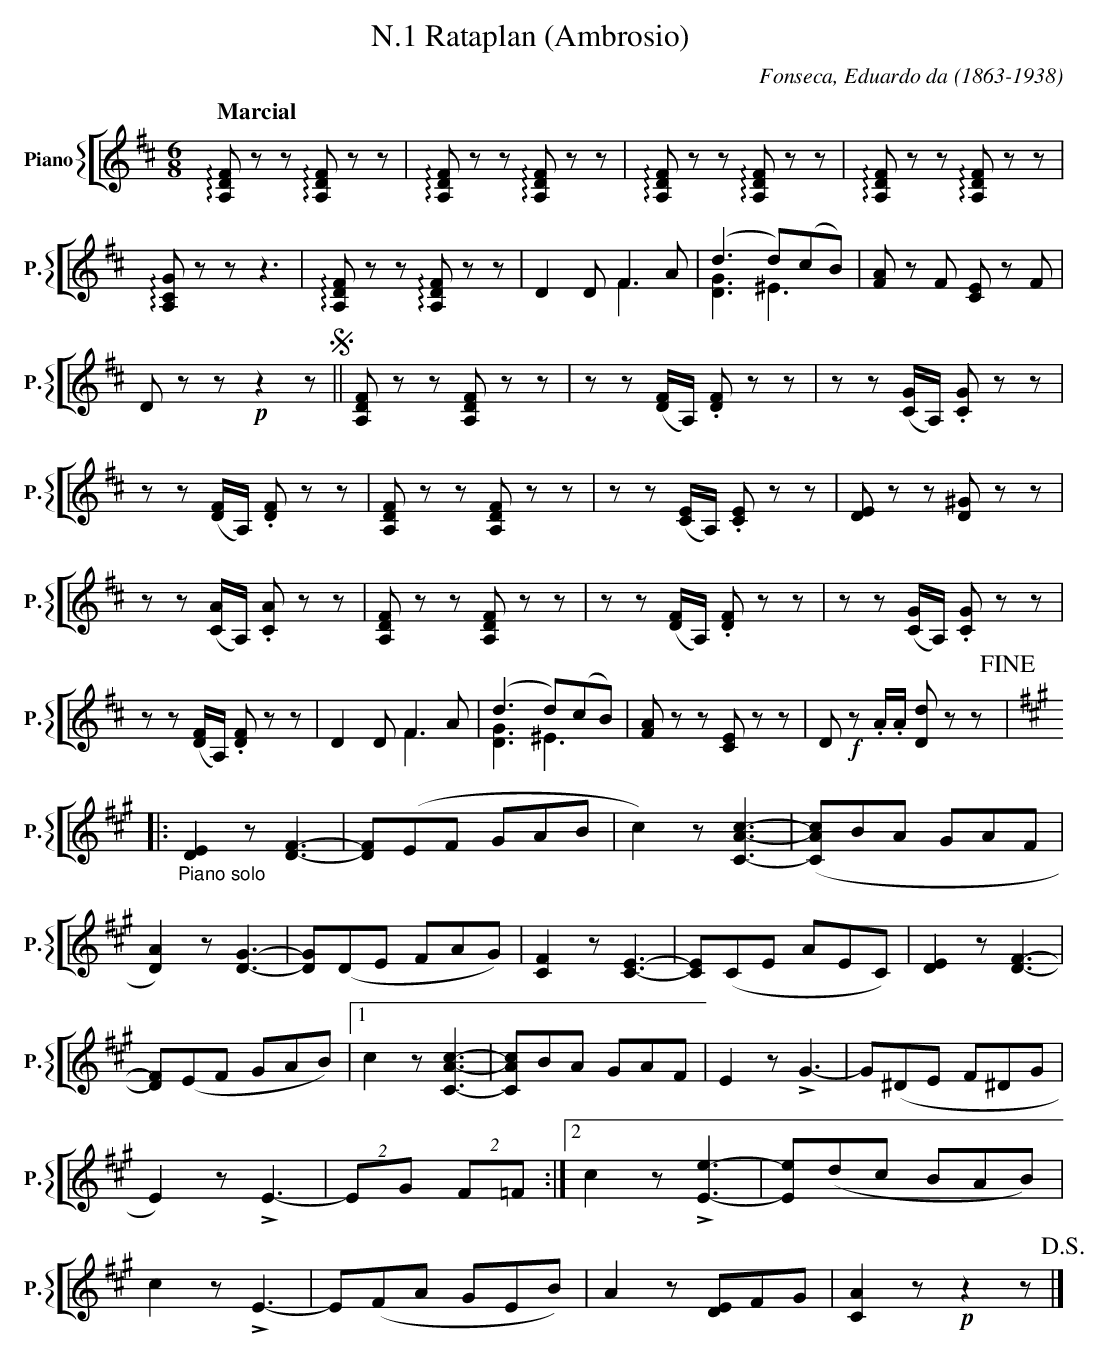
X:1
T:N.1 Rataplan (Ambrosio)
C:Fonseca, Eduardo da (1863-1938)
M:6/8
L:1/8
K:D
V: 7 clef=treble name="Piano" sname="P."
%%staves [{ 7 }]
[Q:"Marcial"]
   !arpeggio![A,DF] z z !arpeggio![A,DF] z z  | !arpeggio![A,DF] z z !arpeggio![A,DF] z z  | \
   !arpeggio![A,DF] z z !arpeggio![A,DF] z z  | !arpeggio![A,DF] z z !arpeggio![A,DF] z z  |  \
   !arpeggio![A,CG]zz z3 | !arpeggio![A,DF]zz !arpeggio![A,DF]zz | D2D F2A & x3 F3 | (d3 d)(cB) & [DG]3 ^E3 | \
   [FA] z F [CE] z F | Dzz !p!z2z !segno!|| [A,DF]zz [A,DF]zz | zz[F(D]/A,/) .[DF]zz | zz[G(C]/A,/) .[CG]zz | \
   zz[F(D]/A,/) .[DF]zz | [A,DF] z z [A,DF] z z | zz[E(C]/A,/) .[CE]zz | [DE]zz [D^G]zz | \
   zz[A(C]/A,/) .[CA]zz | [A,DF] z z [A,DF] z z | zz[F(D]/A,/) .[DF]zz | zz[G(C]/A,/) .[CG]zz | \
   zz[F(D]/A,/) .[DF]zz | D2DF2A & x3 F3 | (d3 d)(cB) & [DG]3 ^E3 | [FA]zz [CE]zz | D !f!z.A/.A/ [Dd]zz !fine!|: \
   [K: A] "_Piano solo" [DE]2z [DF]3- | [FD](EF GAB | c2)z [CAc]3- | ([CAc]BA GAF | [DA]2)z [DG]3- | \
   [DG](DE FAG) | [CF]2z [CE]3-|[CE](CE AEC)| [DE]2z [DF]3-| [DF](EF GAB) |[1 c2z [CAc]3-|[CAc]BA GAF | \
   E2z !>!G3-| G(^DE F^DG| E2)z !>!E3-| (2:3EG (2:3F=F :|2 \
   c2z!>![Ee]3-|[Ee](dc BAB)|c2z !>!E3-| E(FA GEB) | A2z [DE]FG | [CA]2z !p!z2z !D.S.!|]
